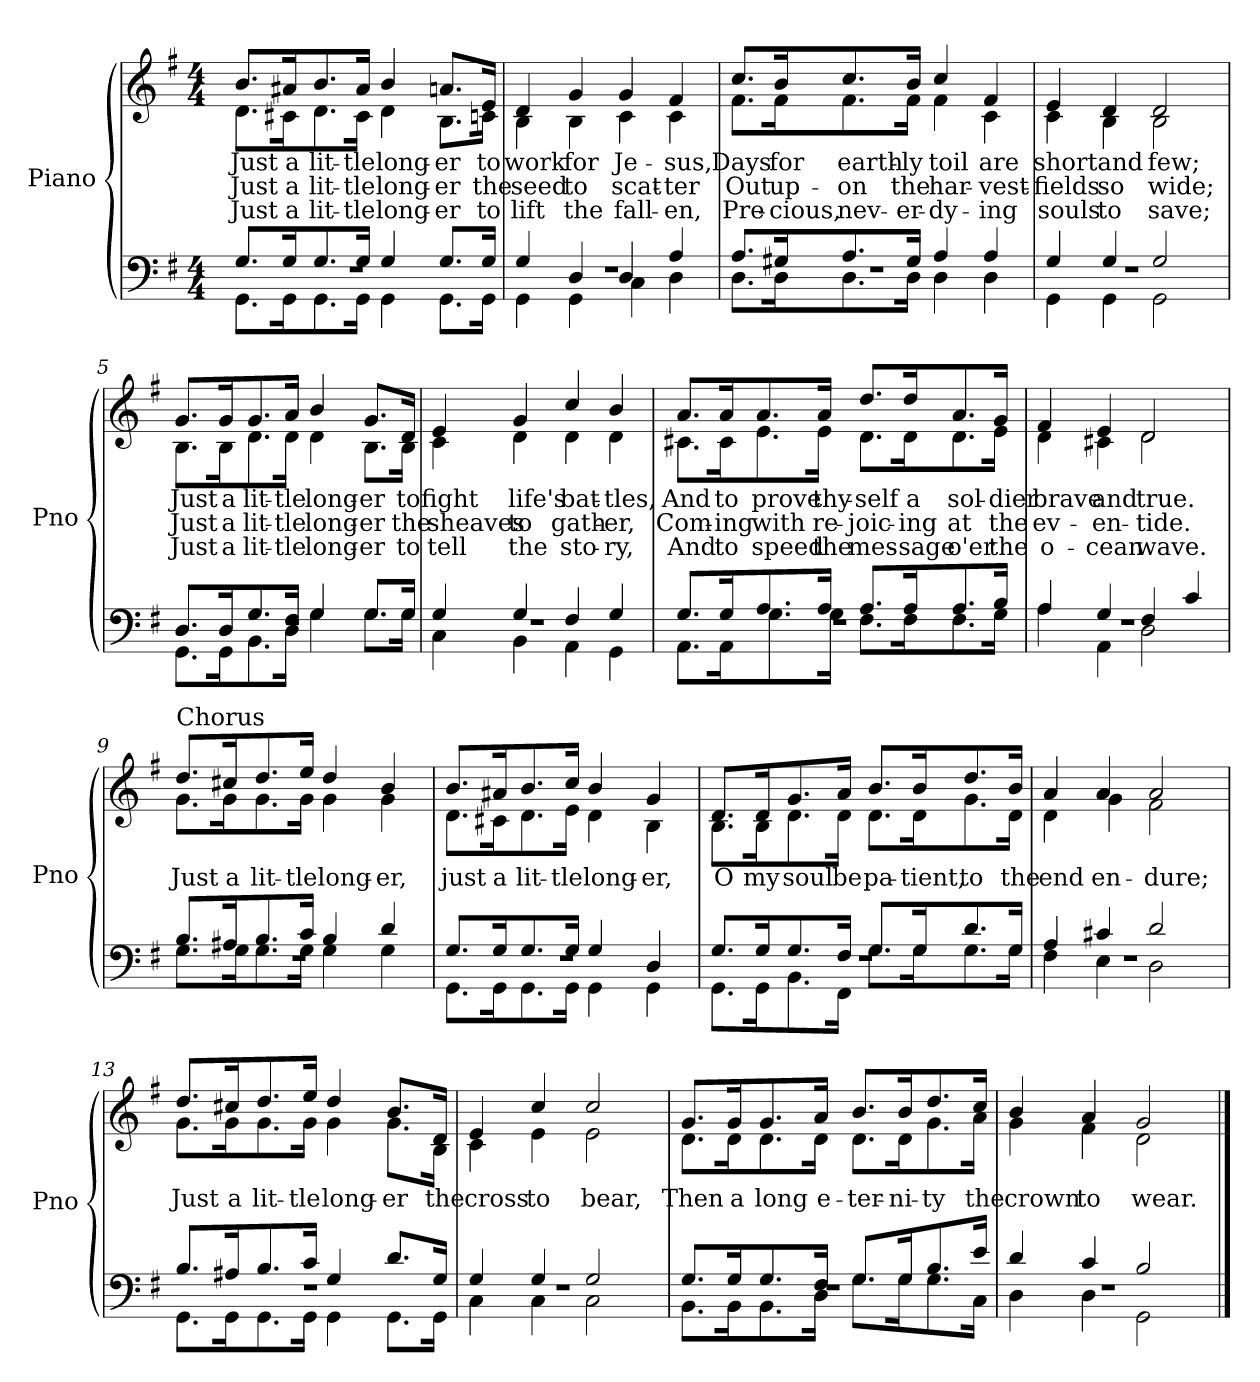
**kern	**kern	**text	**text	**text
*part1	*part1	*part1	*part1	*part1
*staff2	*staff1	*staff1	*staff1	*staff1
*I"Piano	*	*	*	*
*I'Pno	*	*	*	*
*clefF4	*clefG2	*	*	*
*k[f#]	*k[f#]	*	*	*
*G:	*G:	*	*	*
*M4/4	*M4/4	*	*	*
=1	=1	=1	=1	=1
.	8qb/yy	1.	2.	3.
*^	*^	*	*	*
*	*^	*	*	*	*	*
1r	8.G/L	8.GG\L	8.b/L	8.d\L	Just	Just	Just
.	16G/K	16GG\K	16a#X/K	16c#X\K	a	a	a
.	8.G/	8.GG\	8.b/	8.d\	lit-	lit-	lit-
.	16G/Jk	16GG\Jk	16a#/Jk	16c#\Jk	tle	tle	tle
.	4G/	4GG\	4b/	4d\	long-	long-	long-
.	8.G/L	8.GG\L	8.an/L	8.B\L	er	er	er
.	16G/Jk	16GG\Jk	16e/Jk	16cn\Jk	to	the	to
=2	=2	=2	=2	=2	=2	=2	=2
1r	4G/	4GG\	4d/	4B\	work	seed	lift
.	4D/	4GG\	4g/	4B\	for	to	the
.	4D/	4C\	4g/	4c\	Je-	scat-	fall-
.	4A/	4D\	4f#/	4c\	sus,	ter	en,
!!LO:LB:g=z	!!
=3	=3	=3	=3	=3	=3	=3	=3
1r	8.A/L	8.D\L	8.cc/L	8.f#\L	Days	Out	Pre-
.	16G#X/K	16D\K	16b/K	16f#\K	for	up-	cious,
.	8.A/	8.D\	8.cc/	8.f#\	earth-	on	nev-
.	16G#/Jk	16D\Jk	16b/Jk	16f#\Jk	ly	the	er-
.	4A/	4D\	4cc/	4f#\	toil	har-	dy-
.	4A/	4D\	4f#/	4c\	are	vest-	ing
=4	=4	=4	=4	=4	=4	=4	=4
1r	4G/	4GG\	4e/	4c\	short	fields	souls
.	4G/	4GG\	4d/	4B\	and	so	to
.	2G/	2GG\	2d/	2B\	few;	wide;	save;
!!LO:LB:g=z	!!
=5	=5	=5	=5	=5	=5	=5	=5
1r	8.D/L	8.GG\L	8.g/L	8.B\L	Just	Just	Just
.	16D/K	16GG\K	16g/K	16B\K	a	a	a
.	8.G/	8.BB\	8.g/	8.d\	lit-	lit-	lit-
.	16F#/Jk	16D\Jk	16a/Jk	16d\Jk	tle	tle	tle
.	4G/	4G\	4b/	4d\	long-	long-	long-
.	8.G/L	8.G\L	8.g/L	8.B\L	er	er	er
.	16G/Jk	16G\Jk	16d/Jk	16B\Jk	to	the	to
=6	=6	=6	=6	=6	=6	=6	=6
1r	4G/	4C\	4e/	4c\	fight	sheaves	tell
.	4G/	4BB\	4g/	4d\	life's	to	the
.	4F#/	4AA\	4cc/	4d\	bat-	gath-	sto-
.	4G/	4GG\	4b/	4d\	tles,	er,	ry,
!!LO:PB:g=z	!!
=7	=7	=7	=7	=7	=7	=7	=7
1r	8.G/L	8.AA\L	8.a/L	8.c#X\L	And	Com-	And
.	16G/K	16AA\K	16a/K	16c#\K	to	ing	to
.	8.A/	8.G\	8.a/	8.e\	prove	with	speed
.	16A/Jk	16G\Jk	16a/Jk	16e\Jk	thy-	re-	the
.	8.A/L	8.F#\L	8.dd/L	8.d\L	self	joic-	mes-
.	16A/K	16F#\K	16dd/K	16d\K	a	ing	sage
.	8.A/	8.F#\	8.a/	8.d\	sol-	at	o'er
.	16B/Jk	16G\Jk	16g/Jk	16e\Jk	dier	the	the
=8	=8	=8	=8	=8	=8	=8	=8
1r	4A/	4A\	4f#/	4d\	brave	ev-	o-
.	4G/	4AA\	4e/	4c#X\	and	en-	cean
.	4F#/	2D\	2d/	2d\	true.	tide.	wave.
.	4c/	.	.	.	.	.	.
!!LO:LB:g=z	!!
=9	=9	=9	=9	=9	=9	=9	=9
!	!	!	!LO:TX:a:t=Chorus	!	!	!	!
1r	8.B/L	8.G\L	8.dd/L	8.g\L	Just	.	.
.	16A#X/K	16G\K	16cc#X/K	16g\K	a	.	.
.	8.B/	8.G\	8.dd/	8.g\	lit-	.	.
.	16c/Jk	16G\Jk	16ee/Jk	16g\Jk	tle	.	.
.	4B/	4G\	4dd/	4g\	long-	.	.
.	4d/	4G\	4b/	4g\	er,	.	.
=10	=10	=10	=10	=10	=10	=10	=10
1r	8.G/L	8.GG\L	8.b/L	8.d\L	just	.	.
.	16G/K	16GG\K	16a#X/K	16c#X\K	a	.	.
.	8.G/	8.GG\	8.b/	8.d\	lit-	.	.
.	16G/Jk	16GG\Jk	16cc/Jk	16e\Jk	tle	.	.
.	4G/	4GG\	4b/	4d\	long-	.	.
.	4D/	4GG\	4g/	4B\	er,	.	.
!!LO:LB:g=z	!!
=11	=11	=11	=11	=11	=11	=11	=11
1r	8.G/L	8.GG\L	8.d/L	8.B\L	O	.	.
.	16G/K	16GG\K	16d/K	16B\K	my	.	.
.	8.G/	8.BB\	8.g/	8.d\	soul	.	.
.	16F#/Jk	16FF#\Jk	16a/Jk	16d\Jk	be	.	.
.	8.G/L	8.G\L	8.b/L	8.d\L	pa-	.	.
.	16G/K	16G\K	16b/K	16d\K	tient,	.	.
.	8.d/	8.G\	8.dd/	8.g\	to	.	.
.	16G/Jk	16G\Jk	16b/Jk	16d\Jk	the	.	.
=12	=12	=12	=12	=12	=12	=12	=12
1r	4A/	4F#\	4a/	4d\	end	.	.
.	4c#X/	4E\	4a/	4g\	en-	.	.
.	2d/	2D\	2a/	2f#\	dure;	.	.
!!LO:LB:g=z	!!
=13	=13	=13	=13	=13	=13	=13	=13
1r	8.B/L	8.GG\L	8.dd/L	8.g\L	Just	.	.
.	16A#X/K	16GG\K	16cc#X/K	16g\K	a	.	.
.	8.B/	8.GG\	8.dd/	8.g\	lit-	.	.
.	16c/Jk	16GG\Jk	16ee/Jk	16g\Jk	tle	.	.
.	4G/	4GG\	4dd/	4g\	long-	.	.
.	8.d/L	8.GG\L	8.b/L	8.g\L	er	.	.
.	16G/Jk	16GG\Jk	16d/Jk	16B\Jk	the	.	.
=14	=14	=14	=14	=14	=14	=14	=14
1r	4G/	4C\	4e/	4c\	cross	.	.
.	4G/	4C\	4cc/	4e\	to	.	.
.	2G/	2C\	2cc/	2e\	bear,	.	.
!!LO:PB:g=z	!!
=15	=15	=15	=15	=15	=15	=15	=15
1r	8.G/L	8.BB\L	8.g/L	8.d\L	Then	.	.
.	16G/K	16BB\K	16g/K	16d\K	a	.	.
.	8.G/	8.BB\	8.g/	8.d\	long	.	.
.	16F#/Jk	16D\Jk	16a/Jk	16d\Jk	e-	.	.
.	8.G/L	8.G\L	8.b/L	8.d\L	ter-	.	.
.	16G/K	16G\K	16b/K	16d\K	ni-	.	.
.	8.B/	8.G\	8.dd/	8.g\	ty	.	.
.	16e/Jk	16C\Jk	16cc/Jk	16a\Jk	the	.	.
=16	=16	=16	=16	=16	=16	=16	=16
1r	4d/	4D\	4b/	4g\	crown	.	.
.	4c/	4D\	4a/	4f#\	to	.	.
.	2B/	2GG\	2g/	2d\	wear.	.	.
*v	*v	*v	*	*	*	*	*
*	*v	*v	*	*	*
==	==	==	==	==
*-	*-	*-	*-	*-
